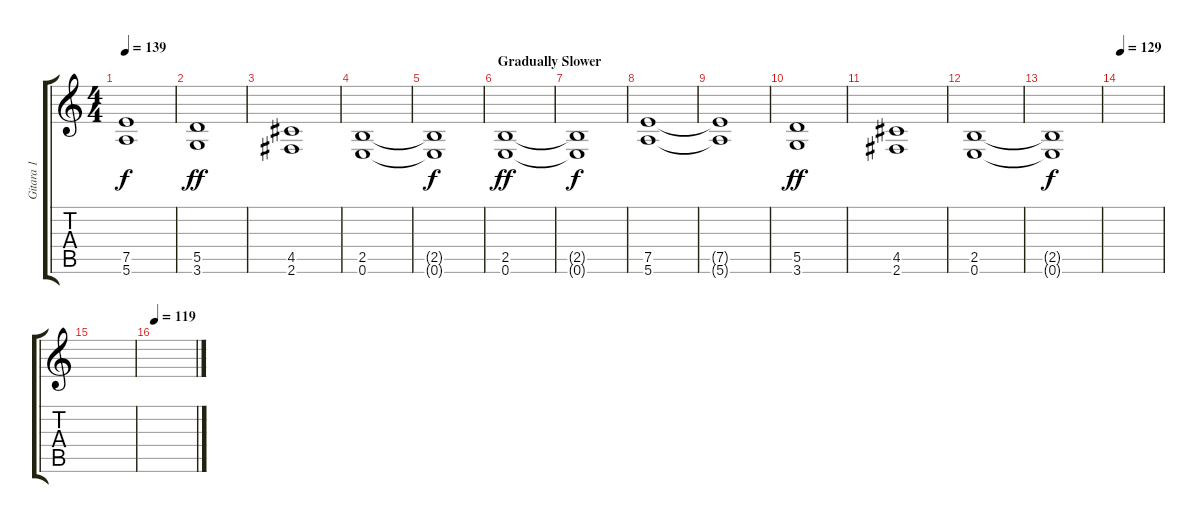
\track ("Gitara 1" "Gitara 1") {instrument distortionguitar}
\staff {score tabs}
\tuning (E4 B3 G3 D3 A2 E2) {hide}
\ts (4 4)
\tempo 139
\clef g2
\ks c
(7.5{t} 5.6{t}).1{dy f} |
(5.5 3.6).1{dy ff} |
(4.5 2.6).1 |
(2.5 0.6).1 |
(2.5{t} 0.6{t}).1{dy f} |
\section ("" "Gradually Slower")
(2.5 0.6).1{dy ff volume 9} |
(2.5{t} 0.6{t}).1{dy f} |
(7.5 5.6).1{volume 7} |
(7.5{t} 5.6{t}).1 |
(5.5 3.6).1{dy ff volume 4} |
(4.5 2.6).1 |
(2.5 0.6).1{volume 1} |
(2.5{t} 0.6{t}).1{dy f} |
\tempo 129
|
|
\tempo 119
